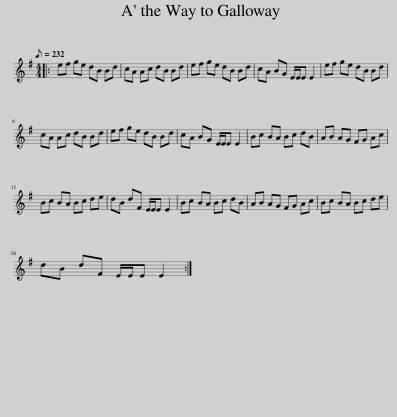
X:1
L:1/8
Q:1/8=232
M:4/4
I:linebreak $
K:Emin
V:1 treble
V:1
|: ef ge dB Bd | cA Ac dB Bd | ef ge dB Bd | cA BG E/E/E E2 | ef ge dB Bd |$ %5
 cA Ac dB Bd | ef ge dB Bd | cA BG E/E/E E2 | Bc BA Bc dB | AB AG FG Ac |$ %10
 Bc BA Bc de | dB dF E/E/E E2 | Bc BA Bc dB | AB AG FG Ac | Bc BA Bc de |$ %15
 dB dF E/E/E E2 :| %16
